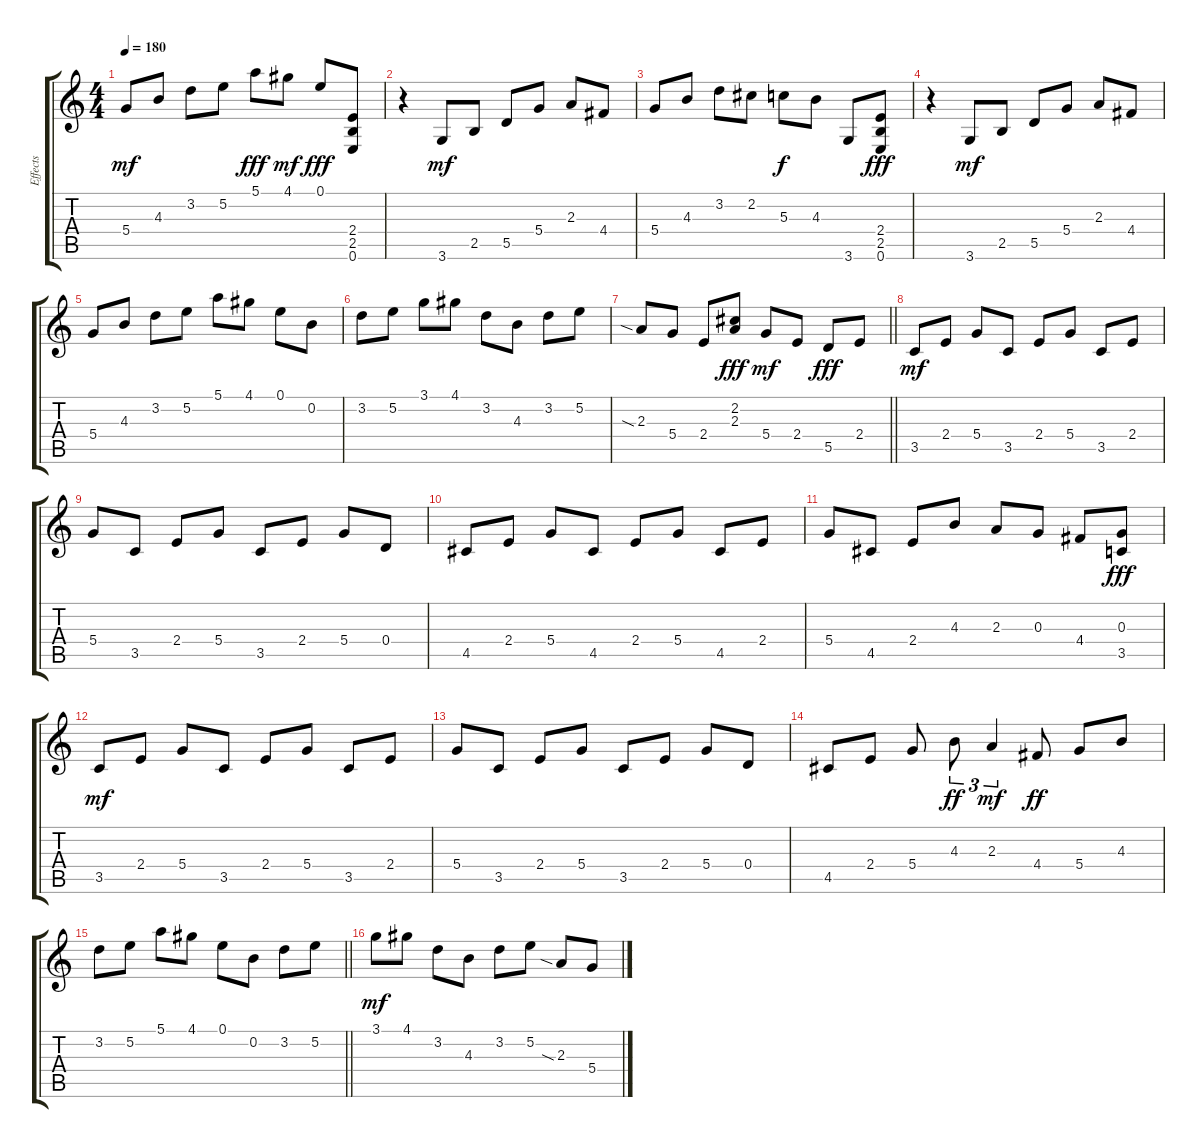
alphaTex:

\track ("Effects" "Effects") {instrument distortionguitar}
\staff {score tabs}
\tuning (E4 B3 G3 D3 A2 E2) {hide}
\ts (4 4)
\tempo 180
\clef g2
\ks c
5.4.8{dy mf} 4.3.8 3.2.8 5.2.8 5.1.8{dy fff} 4.1.8{dy mf} 0.1.8{dy fff} (2.4 2.5 0.6).8 |
r.4 3.6.8{dy mf} 2.5.8 5.5.8 5.4.8 2.3.8 4.4.8 |
5.4.8 4.3.8 3.2.8 2.2.8 5.3.8{dy f} 4.3.8 3.6.8 (2.4 2.5 0.6).8{dy fff} |
r.4 3.6.8{dy mf} 2.5.8 5.5.8 5.4.8 2.3.8 4.4.8 |
5.4.8 4.3.8 3.2.8 5.2.8 5.1.8 4.1.8 0.1.8 0.2.8 |
3.2.8 5.2.8 3.1.8 4.1.8 3.2.8 4.3.8 3.2.8 5.2.8 |
\barLineRight lightlight
2.3{sia}.8 5.4.8 2.4.8 (2.2 2.3).8{dy fff volume 10 instrument distortionguitar} 5.4.8{dy mf volume 6} 2.4.8 5.5.8{dy fff} 2.4.8 |
3.5.8{dy mf} 2.4.8 5.4.8 3.5.8 2.4.8 5.4.8 3.5.8 2.4.8 |
5.4.8 3.5.8 2.4.8 5.4.8 3.5.8 2.4.8 5.4.8 0.4.8 |
4.5.8 2.4.8 5.4.8 4.5.8 2.4.8 5.4.8 4.5.8 2.4.8 |
5.4.8 4.5.8 2.4.8 4.3.8 2.3.8 0.3.8 4.4.8 (0.3 3.5).8{dy fff} |
3.5.8{dy mf} 2.4.8 5.4.8 3.5.8 2.4.8 5.4.8 3.5.8 2.4.8 |
5.4.8 3.5.8 2.4.8 5.4.8 3.5.8 2.4.8 5.4.8 0.4.8 |
4.5.8 2.4.8 5.4.8 4.3.8{tu (3 2) dy ff} 2.3.4{tu (3 2) dy mf} 4.4.8{dy ff} 5.4.8 4.3.8 |
\barLineRight lightlight
3.2.8 5.2.8 5.1.8 4.1.8 0.1.8 0.2.8 3.2.8 5.2.8 |
3.1.8{dy mf} 4.1.8 3.2.8 4.3.8 3.2.8 5.2.8 2.3{sia}.8 5.4.8
